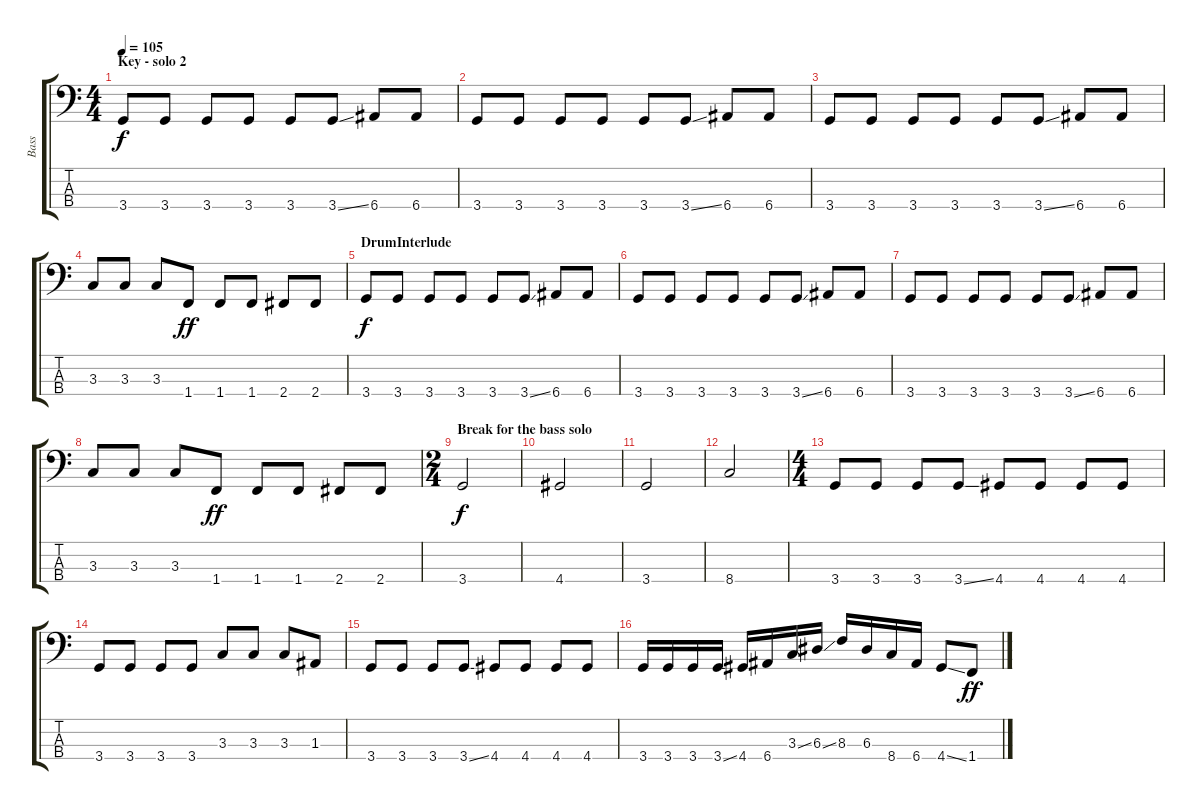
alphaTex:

\track ("Bass" "Bass") {instrument electricbassfinger}
\staff {score tabs}
\tuning (G2 D2 A1 E1) {hide}
\ts (4 4)
\section ("" "Key - solo 2")
\tempo 105
\clef f4
\ks c
3.4.8{dy f} 3.4.8 3.4.8 3.4.8 3.4.8 3.4{ss}.8 6.4.8 6.4.8 |
3.4.8 3.4.8 3.4.8 3.4.8 3.4.8 3.4{ss}.8 6.4.8 6.4.8 |
3.4.8 3.4.8 3.4.8 3.4.8 3.4.8 3.4{ss}.8 6.4.8 6.4.8 |
3.3.8 3.3.8 3.3.8 1.4.8{dy ff} 1.4.8 1.4.8 2.4.8 2.4.8 |
\section ("" "DrumInterlude")
3.4.8{dy f} 3.4.8 3.4.8 3.4.8 3.4.8 3.4{ss}.8 6.4.8 6.4.8 |
3.4.8 3.4.8 3.4.8 3.4.8 3.4.8 3.4{ss}.8 6.4.8 6.4.8 |
3.4.8 3.4.8 3.4.8 3.4.8 3.4.8 3.4{ss}.8 6.4.8 6.4.8 |
3.3.8 3.3.8 3.3.8 1.4.8{dy ff} 1.4.8 1.4.8 2.4.8 2.4.8 |
\ts (2 4)
\section ("" "Break for the bass solo")
3.4.2{dy f} |
4.4.2 |
3.4.2 |
8.4.2 |
\ts (4 4)
3.4.8 3.4.8 3.4.8 3.4{ss}.8 4.4.8 4.4.8 4.4.8 4.4.8 |
3.4.8 3.4.8 3.4.8 3.4.8 3.3.8 3.3.8 3.3.8 1.3.8 |
3.4.8 3.4.8 3.4.8 3.4{ss}.8 4.4.8 4.4.8 4.4.8 4.4.8 |
3.4.16 3.4.16 3.4.16 3.4{ss}.16 4.4.16 6.4.16 3.3{ss}.16 6.3{ss}.16 8.3.16 6.3.16 8.4.16 6.4.16 4.4{ss}.8 1.4.8{dy ff}
